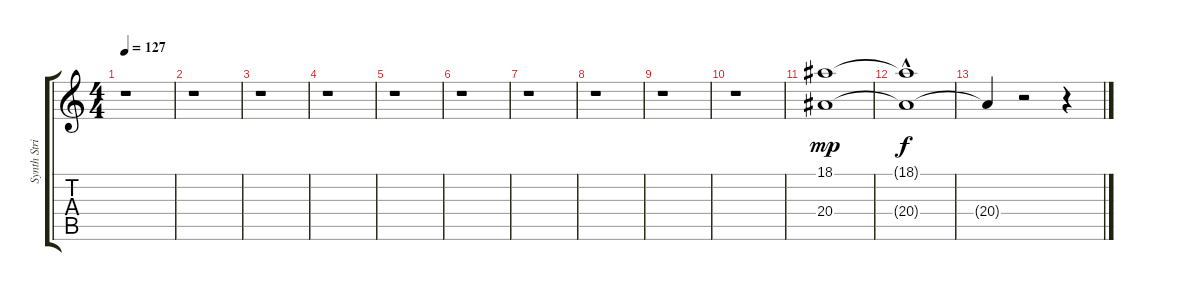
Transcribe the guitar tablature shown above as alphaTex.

\track ("Synth Strings" "Synth Stri") {instrument synthstrings2}
\staff {score tabs}
\tuning (E4 B3 G3 D3 A2 E2) {hide}
\ts (4 4)
\tempo 127
\clef g2
\ks c
r.1{dy f} |
r.1 |
r.1 |
r.1 |
r.1 |
r.1 |
r.1 |
r.1 |
r.1 |
r.1 |
(18.1 20.4).1{dy mp volume 12} |
(18.1{hac t} 20.4{t}).1{dy f} |
20.4{t}.4 r.2 r.4
